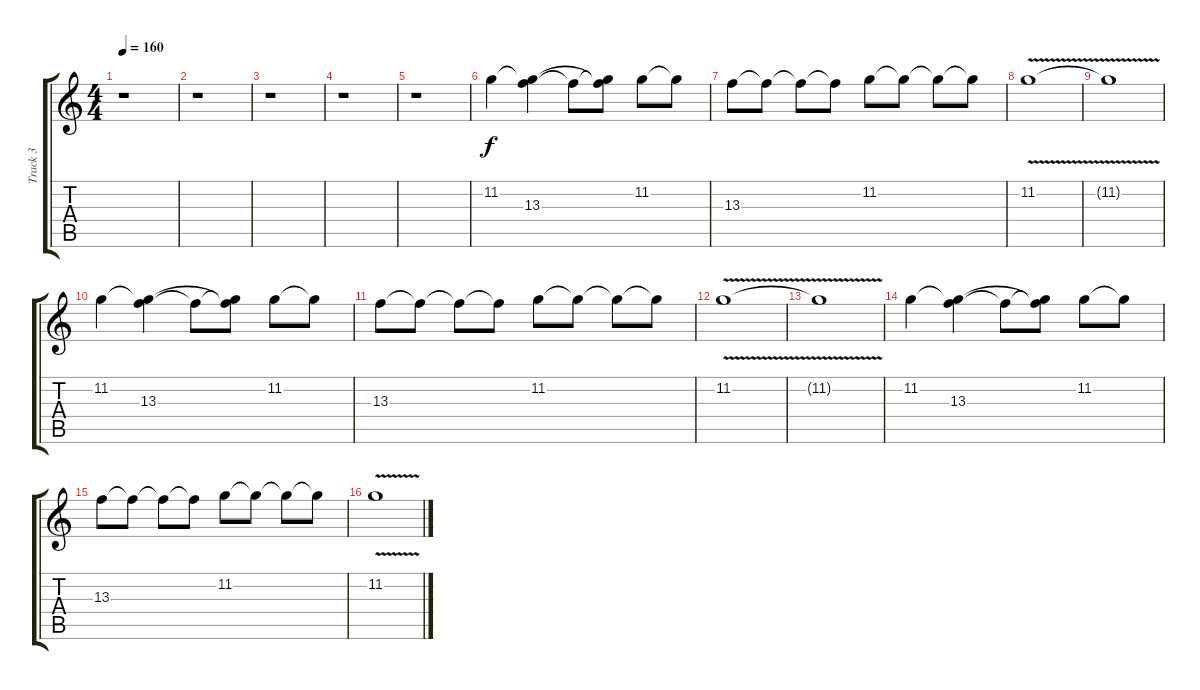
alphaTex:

\track ("Track 3" "Track 3") {instrument distortionguitar}
\staff {score tabs}
\tuning (Db4 Ab3 E3 B2 Gb2 Db2) {hide}
\ts (4 4)
\tempo 160
\clef g2
\ks c
r.1{dy f} |
r.1 |
r.1 |
r.1 |
r.1 |
11.2.4 (11.2{t} 13.3).4 13.3{t}.8 (11.2{t} 13.3{t}).8 11.2.8 11.2{t}.8 |
13.3.8 13.3{t}.8 13.3{t}.8 13.3{t}.8 11.2.8 11.2{t}.8 11.2{t}.8 11.2{t}.8 |
11.2{v}.1 |
11.2{t}.1 |
11.2.4 (11.2{t} 13.3).4 13.3{t}.8 (11.2{t} 13.3{t}).8 11.2.8 11.2{t}.8 |
13.3.8 13.3{t}.8 13.3{t}.8 13.3{t}.8 11.2.8 11.2{t}.8 11.2{t}.8 11.2{t}.8 |
11.2{v}.1 |
11.2{t}.1 |
11.2.4 (11.2{t} 13.3).4 13.3{t}.8 (11.2{t} 13.3{t}).8 11.2.8 11.2{t}.8 |
13.3.8 13.3{t}.8 13.3{t}.8 13.3{t}.8 11.2.8 11.2{t}.8 11.2{t}.8 11.2{t}.8 |
11.2{v}.1
